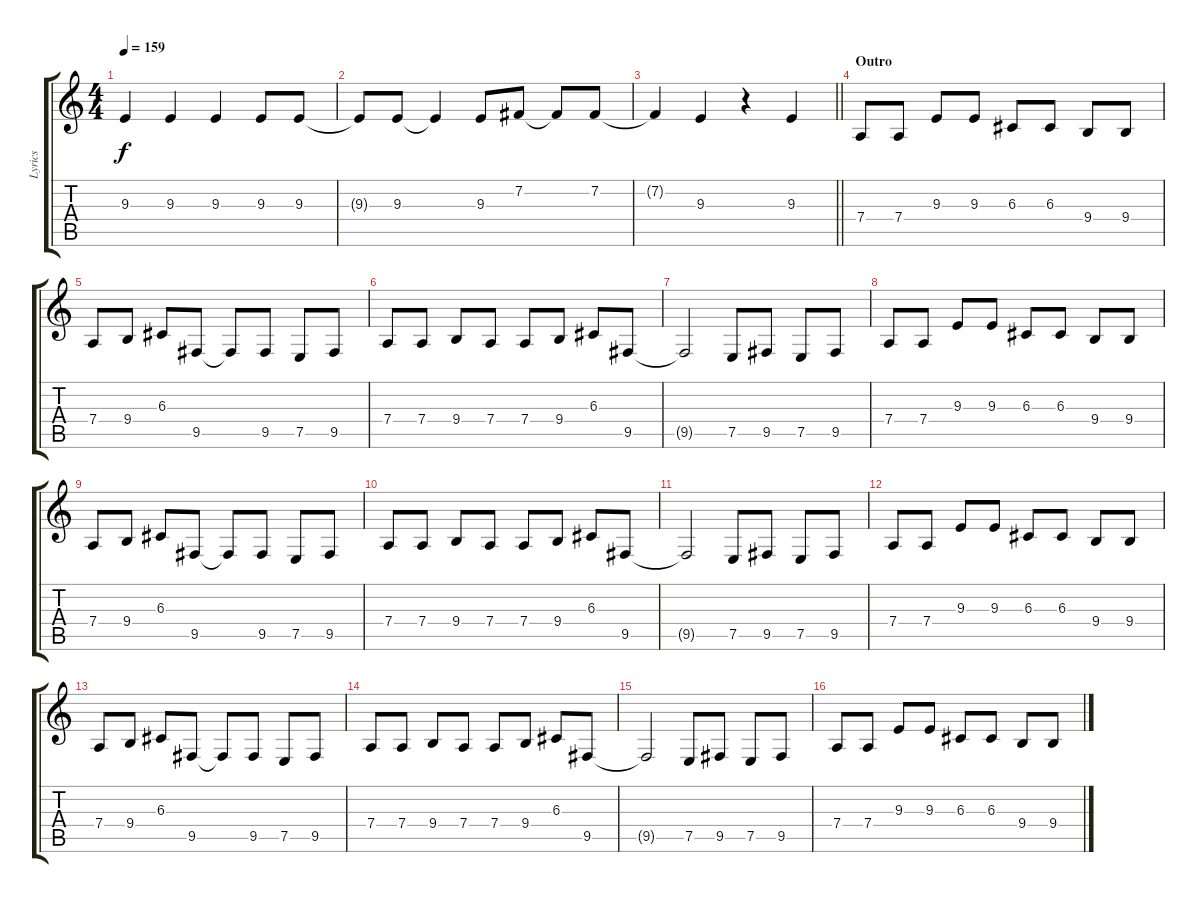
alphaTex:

\track ("Lyrics" "Lyrics") {instrument viola}
\staff {score tabs}
\tuning (E4 B3 G3 D3 A2 E2) {hide}
\ts (4 4)
\tempo 159
\clef g2
\ks c
9.3.4{dy f} 9.3.4 9.3.4 9.3.8 9.3.8 |
9.3{t}.8 9.3.8 9.3{t}.4 9.3.8 7.2.8 7.2{t}.8 7.2.8 |
\barLineRight lightlight
7.2{t}.4 9.3.4 r.4 9.3.4 |
\section ("" "Outro")
7.4.8 7.4.8 9.3.8 9.3.8 6.3.8 6.3.8 9.4.8 9.4.8 |
7.4.8 9.4.8 6.3.8 9.5.8 9.5{t}.8 9.5.8 7.5.8 9.5.8 |
7.4.8 7.4.8 9.4.8 7.4.8 7.4.8 9.4.8 6.3.8 9.5.8 |
9.5{t}.2 7.5.8 9.5.8 7.5.8 9.5.8 |
7.4.8 7.4.8 9.3.8 9.3.8 6.3.8 6.3.8 9.4.8 9.4.8 |
7.4.8 9.4.8 6.3.8 9.5.8 9.5{t}.8 9.5.8 7.5.8 9.5.8 |
7.4.8 7.4.8 9.4.8 7.4.8 7.4.8 9.4.8 6.3.8 9.5.8 |
9.5{t}.2 7.5.8 9.5.8 7.5.8 9.5.8 |
7.4.8 7.4.8 9.3.8 9.3.8 6.3.8 6.3.8 9.4.8 9.4.8 |
7.4.8 9.4.8 6.3.8 9.5.8 9.5{t}.8 9.5.8 7.5.8 9.5.8 |
7.4.8 7.4.8 9.4.8 7.4.8 7.4.8 9.4.8 6.3.8 9.5.8 |
9.5{t}.2 7.5.8 9.5.8 7.5.8 9.5.8 |
7.4.8 7.4.8 9.3.8 9.3.8 6.3.8 6.3.8 9.4.8 9.4.8
